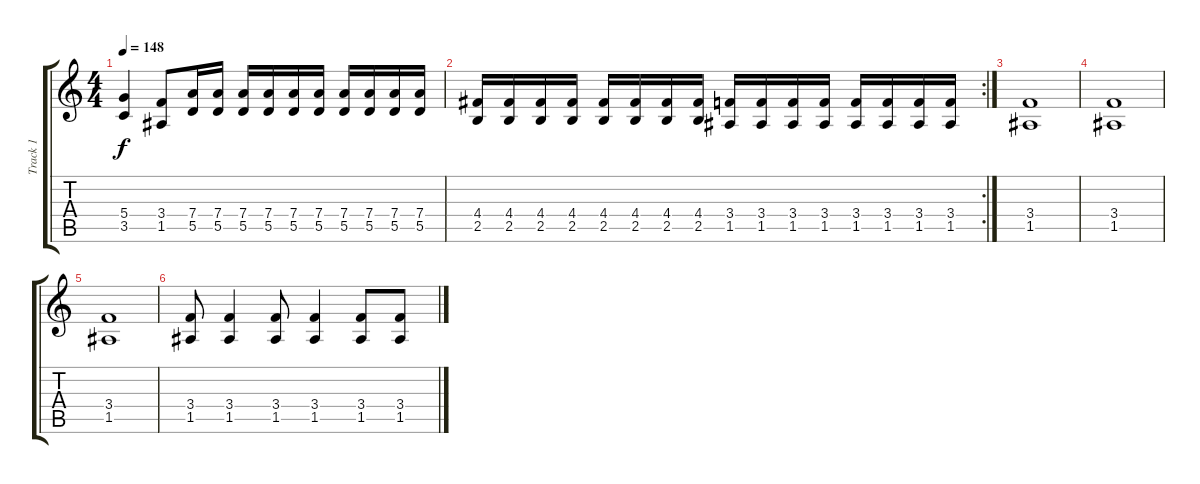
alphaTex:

\track ("Track 1" "Track 1") {instrument overdrivenguitar}
\staff {score tabs}
\tuning (E4 B3 G3 D3 A2 E2) {hide}
\ts (4 4)
\tempo 148
\clef g2
\ks c
(5.4 3.5).4{dy f} (3.4 1.5).8 (7.4 5.5).16 (7.4 5.5).16 (7.4 5.5).16 (7.4 5.5).16 (7.4 5.5).16 (7.4 5.5).16 (7.4 5.5).16 (7.4 5.5).16 (7.4 5.5).16 (7.4 5.5).16 |
\rc 2
(4.4 2.5).16 (4.4 2.5).16 (4.4 2.5).16 (4.4 2.5).16 (4.4 2.5).16 (4.4 2.5).16 (4.4 2.5).16 (4.4 2.5).16 (3.4 1.5).16 (3.4 1.5).16 (3.4 1.5).16 (3.4 1.5).16 (3.4 1.5).16 (3.4 1.5).16 (3.4 1.5).16 (3.4 1.5).16 |
(3.4 1.5).1 |
(3.4 1.5).1 |
(3.4 1.5).1 |
(3.4 1.5).8 (3.4 1.5).4 (3.4 1.5).8 (3.4 1.5).4 (3.4 1.5).8 (3.4 1.5).8
